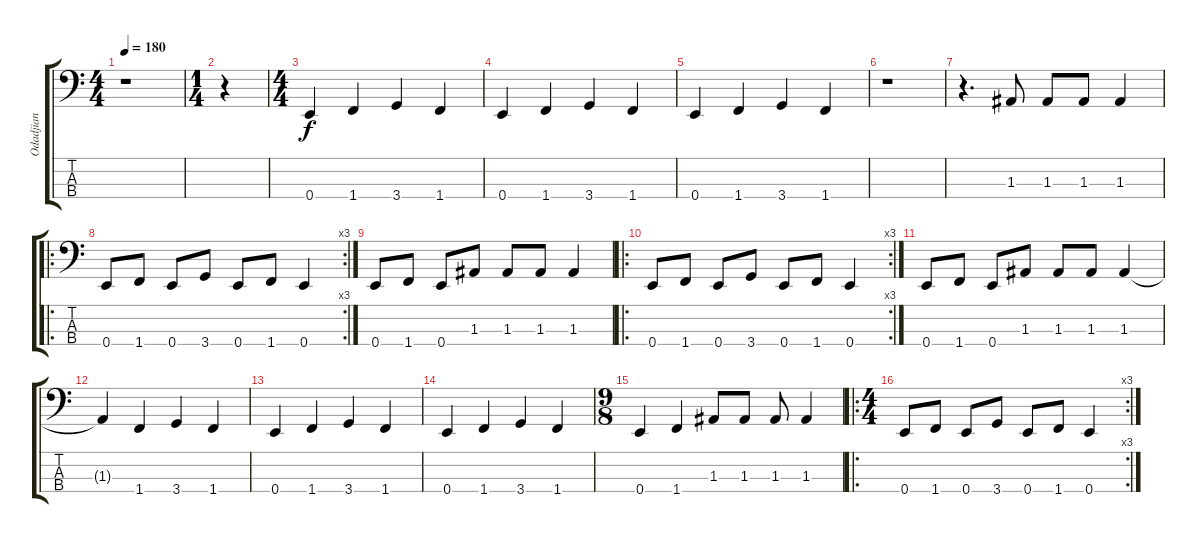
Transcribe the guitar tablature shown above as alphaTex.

\track ("Odadjian" "Odadjian") {instrument electricbassfinger}
\staff {score tabs}
\tuning (G2 D2 A1 E1) {hide}
\ts (4 4)
\tempo 180
\clef f4
\ks c
r.1{dy f} |
\ts (1 4)
r.4 |
\ts (4 4)
0.4.4 1.4.4 3.4.4 1.4.4 |
0.4.4 1.4.4 3.4.4 1.4.4 |
0.4.4 1.4.4 3.4.4 1.4.4 |
r.1 |
r.4{d} 1.3.8 1.3.8 1.3.8 1.3.4 |
\ro
\rc 3
0.4.8 1.4.8 0.4.8 3.4.8 0.4.8 1.4.8 0.4.4 |
0.4.8 1.4.8 0.4.8 1.3.8 1.3.8 1.3.8 1.3.4 |
\ro
\rc 3
0.4.8 1.4.8 0.4.8 3.4.8 0.4.8 1.4.8 0.4.4 |
0.4.8 1.4.8 0.4.8 1.3.8 1.3.8 1.3.8 1.3.4 |
1.3{t}.4 1.4.4 3.4.4 1.4.4 |
0.4.4 1.4.4 3.4.4 1.4.4 |
0.4.4 1.4.4 3.4.4 1.4.4 |
\ts (9 8)
0.4.4 1.4.4 1.3.8 1.3.8 1.3.8 1.3.4 |
\ro
\rc 3
\ts (4 4)
0.4.8 1.4.8 0.4.8 3.4.8 0.4.8 1.4.8 0.4.4
